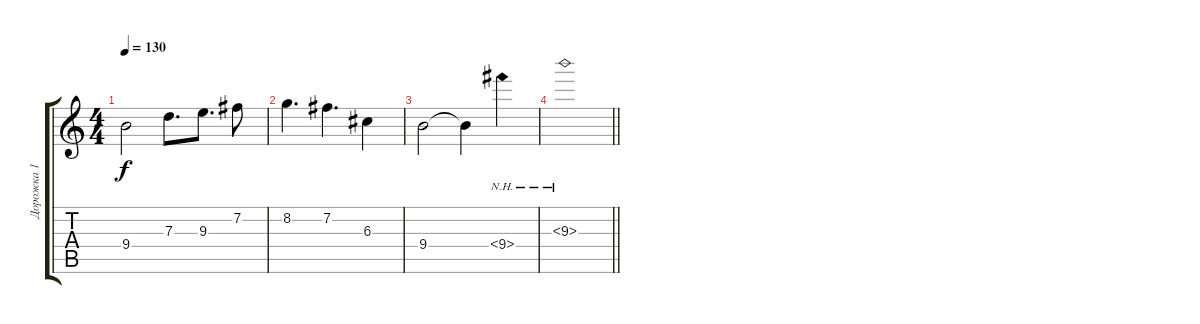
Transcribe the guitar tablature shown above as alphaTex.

\track ("Дорожка 1" "Дорожка 1") {instrument electricguitarjazz}
\staff {score tabs}
\tuning (E4 B3 G3 D3 A2 E2) {hide}
\ts (4 4)
\tempo 130
\clef g2
\ks c
9.4.2{dy f} 7.3.8{d} 9.3.8{d} 7.2.8 |
8.2.4{d} 7.2.4{d} 6.3.4 |
9.4.2 9.4{t}.4 9.4{nh}.4 |
\barLineRight lightlight
9.3{nh}.1
